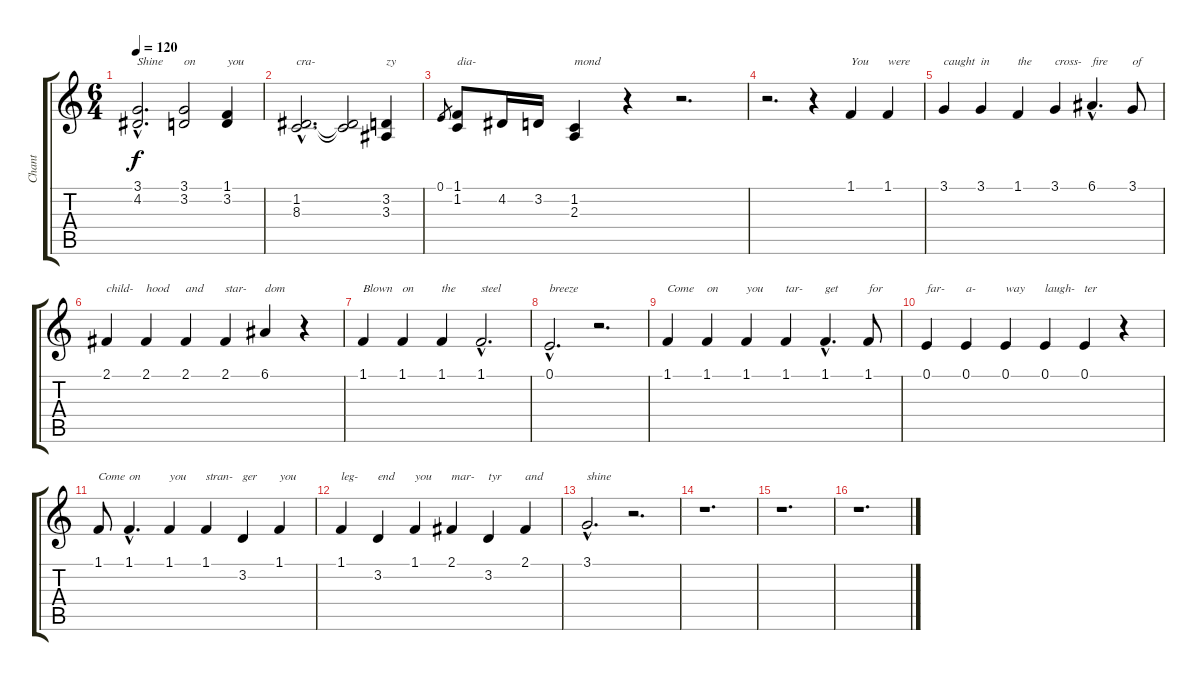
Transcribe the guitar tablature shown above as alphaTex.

\track ("Chant" "Chant") {instrument sopranosax}
\staff {score tabs}
\tuning (E4 B3 G3 D3 A2 E2) {hide}
\ts (6 4)
\tempo 120
\clef g2
\ks c
(3.1{hac} 4.2{hac}).2{d txt "Shine" dy f} (3.1 3.2).2{txt "on"} (1.1 3.2).4{txt "you"} |
(1.2{hac} 8.3{hac}).2{d txt "cra-"} (1.2{t} 8.3{t}).2 (3.2 3.3).4{txt "zy"} |
0.1.8{gr} (1.1 1.2).8{txt "dia-"} 4.2.16 3.2.16 (1.2 2.3).4{txt "mond"} r.4 r.2{d} |
r.2{d} r.4 1.1.4{txt "You"} 1.1.4{txt "were"} |
3.1.4{txt "caught"} 3.1.4{txt "in"} 1.1.4{txt "the"} 3.1.4{txt "cross-"} 6.1{hac}.4{d txt "fire"} 3.1.8{txt "of"} |
2.1.4{txt "child-"} 2.1.4{txt "hood"} 2.1.4{txt "and"} 2.1.4{txt "star-"} 6.1.4{txt "dom"} r.4 |
1.1.4{txt "Blown"} 1.1.4{txt "on"} 1.1.4{txt "the"} 1.1{hac}.2{d txt "steel"} |
0.1{hac}.2{d txt "breeze"} r.2{d} |
1.1.4{txt "Come"} 1.1.4{txt "on"} 1.1.4{txt "you"} 1.1.4{txt "tar-"} 1.1{hac}.4{d txt "get"} 1.1.8{txt "for"} |
0.1.4{txt "far-"} 0.1.4{txt "a-"} 0.1.4{txt "way"} 0.1.4{txt "laugh-"} 0.1.4{txt "ter"} r.4 |
1.1.8{txt "Come"} 1.1{hac}.4{d txt "on"} 1.1.4{txt "you"} 1.1.4{txt "stran-"} 3.2.4{txt "ger"} 1.1.4{txt "you"} |
1.1.4{txt "leg-"} 3.2.4{txt "end"} 1.1.4{txt "you"} 2.1.4{txt "mar-"} 3.2.4{txt "tyr"} 2.1.4{txt "and"} |
3.1{hac}.2{d txt "shine"} r.2{d} |
r.1{d} |
r.1{d} |
r.1{d}
